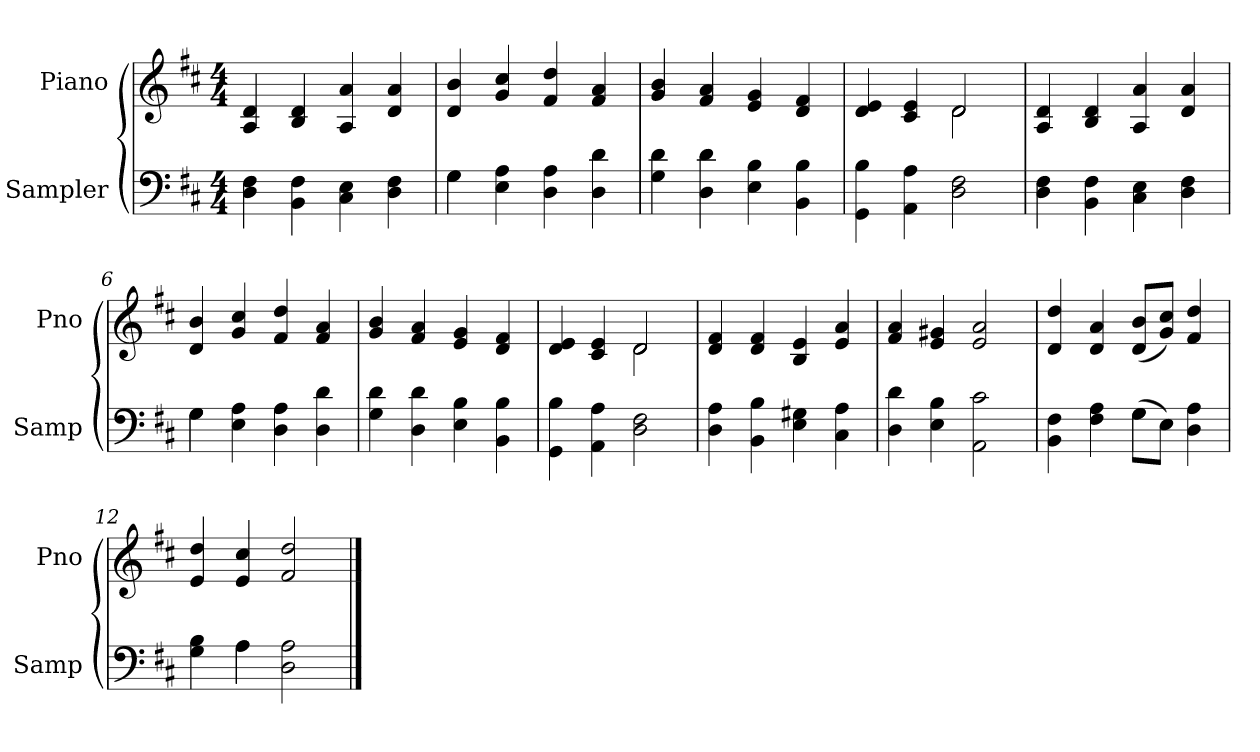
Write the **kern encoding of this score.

**kern	**kern
*part2	*part1
*staff2	*staff1
*I"Sampler	*I"Piano
*I'Samp	*I'Pno
*clefF4	*clefG2
*k[f#c#]	*k[f#c#]
*D:	*D:
*M4/4	*M4/4
=1	=1
4D 4F#	4A 4d
4BB 4F#	4B 4d
4C# 4E	4A 4a
4D 4F#	4d 4a
=2	=2
*^	*
4G\	4G	4d 4b
4E 4A	2.ryy	4g 4cc#
4D 4A	.	4f# 4dd
4D 4d	.	4f# 4a
*v	*v	*
=3	=3
4G 4d	4g 4b
4D 4d	4f# 4a
4E 4B	4e 4g
4BB 4B	4d 4f#
=4	=4
*	*^
4GG 4B	4d 4e	2ryy
4AA 4A	4c# 4e	.
2D 2F#	2d/	2d
*	*v	*v
=5	=5
4D 4F#	4A 4d
4BB 4F#	4B 4d
4C# 4E	4A 4a
4D 4F#	4d 4a
=6	=6
*^	*
4G\	4G	4d 4b
4E 4A	2.ryy	4g 4cc#
4D 4A	.	4f# 4dd
4D 4d	.	4f# 4a
*v	*v	*
=7	=7
4G 4d	4g 4b
4D 4d	4f# 4a
4E 4B	4e 4g
4BB 4B	4d 4f#
=8	=8
*	*^
4GG 4B	4d 4e	2ryy
4AA 4A	4c# 4e	.
2D 2F#	2d/	2d
*	*v	*v
=9	=9
4D 4A	4d 4f#
4BB 4B	4d 4f#
4E 4G#X	4B 4e
4C# 4A	4e 4a
=10	=10
4D 4d	4f# 4a
4E 4B	4e 4g#X
2AA 2c#	2e 2a
=11	=11
*^	*
4BB 4F#	2ryy	4d 4dd
4F# 4A	.	4d 4a
(8G\L	4G	(8d/ 8b/L
8E\J)	.	8g/ 8cc#/J)
4D 4A	4ryy	4f# 4dd
=12	=12	=12
4G 4B	4ryy	4e 4dd
4A\	4A	4e 4cc#
2D 2A	2ryy	2f# 2dd
*v	*v	*
==	==
*-	*-
